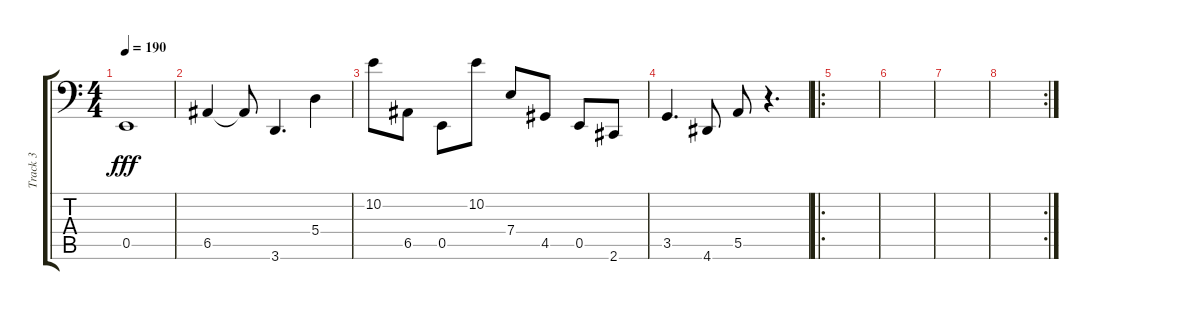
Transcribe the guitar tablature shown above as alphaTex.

\track ("Track 3" "Track 3") {instrument slapbass1}
\staff {score tabs}
\tuning (B2 Gb2 D2 A1 E1 B0) {hide}
\ts (4 4)
\tempo 190
\clef f4
\ks c
0.5.1{dy fff} |
6.5.4 6.5{t}.8 3.6.4{d} 5.4.4 |
10.2.8 6.5.8 0.5.8 10.2.8 7.4.8 4.5.8 0.5.8 2.6.8 |
3.5.4{d} 4.6.8 5.5.8 r.4{d} |
\ro
|
|
|
\rc 2
